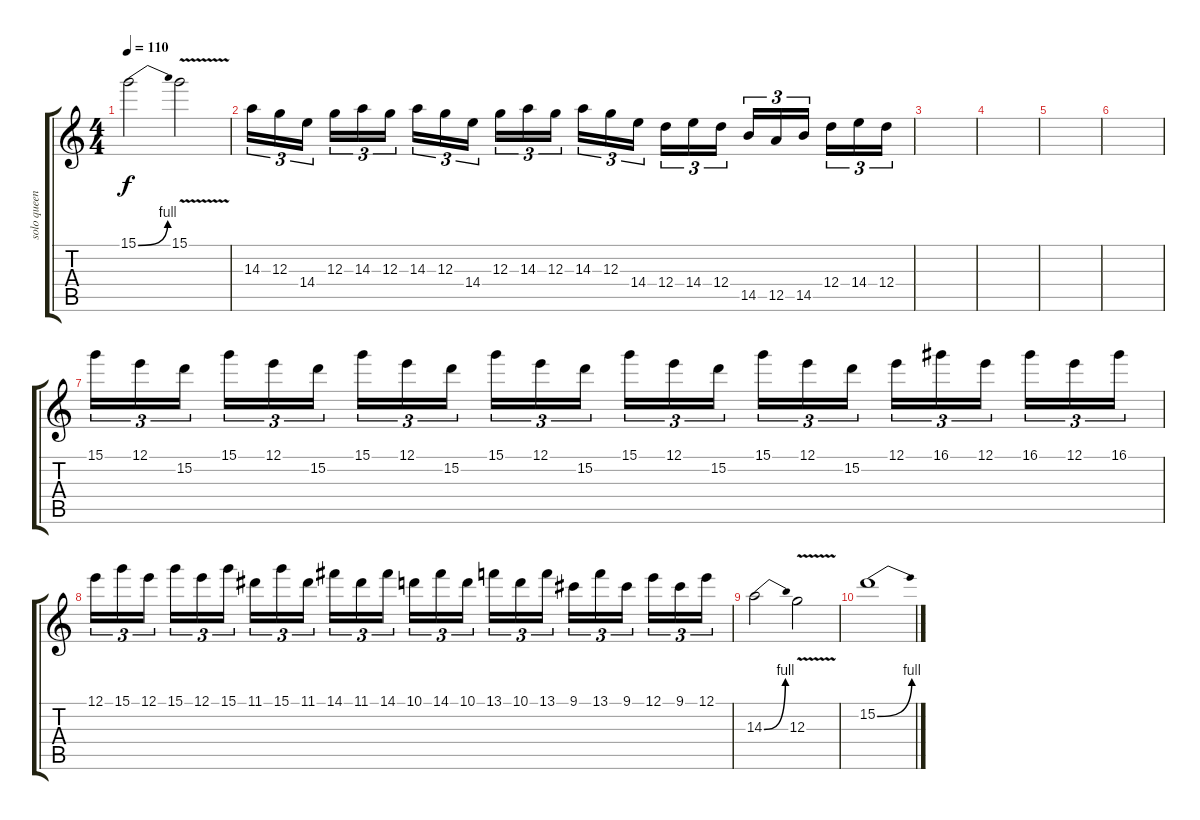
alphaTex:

\track ("solo queen" "solo queen") {instrument overdrivenguitar}
\staff {score tabs}
\tuning (E4 B3 G3 D3 A2 E2) {hide}
\ts (4 4)
\tempo 110
\clef g2
\ks c
15.1{be (bend 0 0 60 4)}.2{dy f} 15.1{v}.2 |
14.3.16{tu (3 2)} 12.3.16{tu (3 2)} 14.4.16{tu (3 2)} 12.3.16{tu (3 2)} 14.3.16{tu (3 2)} 12.3.16{tu (3 2)} 14.3.16{tu (3 2)} 12.3.16{tu (3 2)} 14.4.16{tu (3 2)} 12.3.16{tu (3 2)} 14.3.16{tu (3 2)} 12.3.16{tu (3 2)} 14.3.16{tu (3 2)} 12.3.16{tu (3 2)} 14.4.16{tu (3 2)} 12.4.16{tu (3 2)} 14.4.16{tu (3 2)} 12.4.16{tu (3 2)} 14.5.16{tu (3 2)} 12.5.16{tu (3 2)} 14.5.16{tu (3 2)} 12.4.16{tu (3 2)} 14.4.16{tu (3 2)} 12.4.16{tu (3 2)} |
|
|
|
|
15.1.16{tu (3 2)} 12.1.16{tu (3 2)} 15.2.16{tu (3 2)} 15.1.16{tu (3 2)} 12.1.16{tu (3 2)} 15.2.16{tu (3 2)} 15.1.16{tu (3 2)} 12.1.16{tu (3 2)} 15.2.16{tu (3 2)} 15.1.16{tu (3 2)} 12.1.16{tu (3 2)} 15.2.16{tu (3 2)} 15.1.16{tu (3 2)} 12.1.16{tu (3 2)} 15.2.16{tu (3 2)} 15.1.16{tu (3 2)} 12.1.16{tu (3 2)} 15.2.16{tu (3 2)} 12.1.16{tu (3 2)} 16.1.16{tu (3 2)} 12.1.16{tu (3 2)} 16.1.16{tu (3 2)} 12.1.16{tu (3 2)} 16.1.16{tu (3 2)} |
12.1.16{tu (3 2)} 15.1.16{tu (3 2)} 12.1.16{tu (3 2)} 15.1.16{tu (3 2)} 12.1.16{tu (3 2)} 15.1.16{tu (3 2)} 11.1.16{tu (3 2)} 15.1.16{tu (3 2)} 11.1.16{tu (3 2)} 14.1.16{tu (3 2)} 11.1.16{tu (3 2)} 14.1.16{tu (3 2)} 10.1.16{tu (3 2)} 14.1.16{tu (3 2)} 10.1.16{tu (3 2)} 13.1.16{tu (3 2)} 10.1.16{tu (3 2)} 13.1.16{tu (3 2)} 9.1.16{tu (3 2)} 13.1.16{tu (3 2)} 9.1.16{tu (3 2)} 12.1.16{tu (3 2)} 9.1.16{tu (3 2)} 12.1.16{tu (3 2)} |
14.3{be (bend 0 0 60 4)}.2 12.3{v}.2 |
15.2{be (bend 0 0 60 4)}.1
